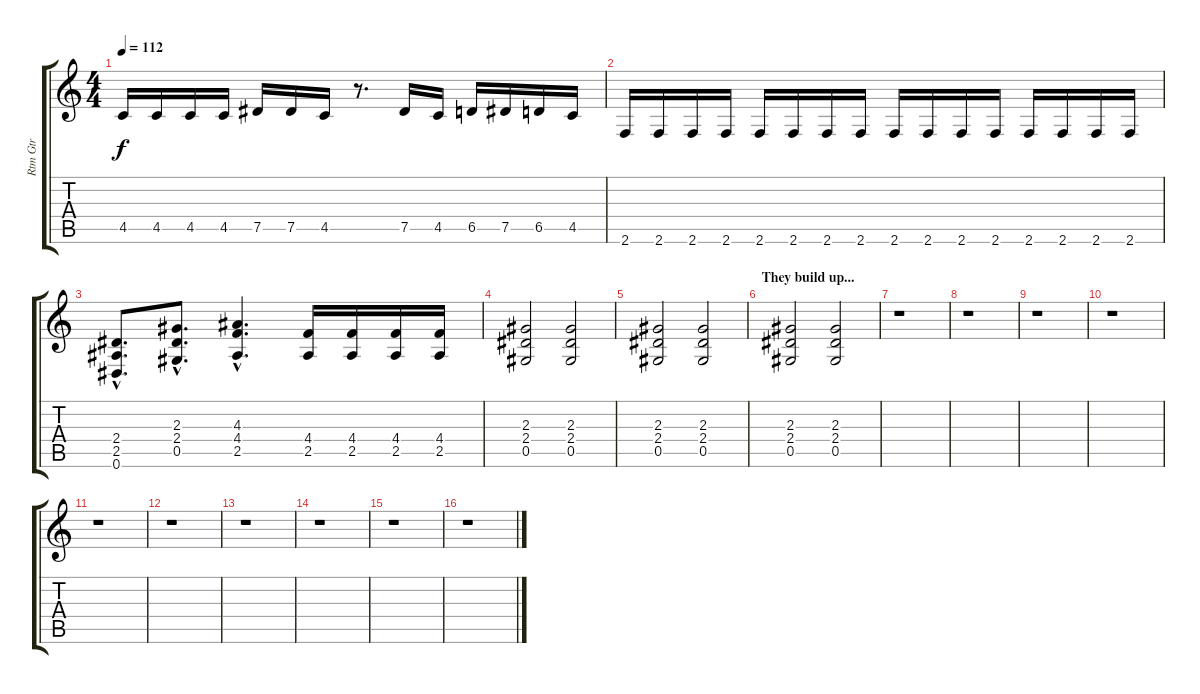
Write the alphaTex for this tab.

\track ("Rtm Gtr" "Rtm Gtr") {instrument distortionguitar}
\staff {score tabs}
\tuning (Eb4 Bb3 Gb3 Db3 Ab2 Eb2) {hide}
\ts (4 4)
\tempo 112
\clef g2
\ks c
4.5.16{dy f} 4.5.16 4.5.16 4.5.16 7.5.16 7.5.16 4.5.16 r.8{d} 7.5.16 4.5.16 6.5.16 7.5.16 6.5.16 4.5.16 |
2.6.16 2.6.16 2.6.16 2.6.16 2.6.16 2.6.16 2.6.16 2.6.16 2.6.16 2.6.16 2.6.16 2.6.16 2.6.16 2.6.16 2.6.16 2.6.16 |
(2.4{hac} 2.5{hac} 0.6{hac}).8{d} (2.3{hac} 2.4{hac} 0.5{hac}).8{d} (4.3{hac} 4.4{hac} 2.5{hac}).4{d} (4.4 2.5).16 (4.4 2.5).16 (4.4 2.5).16 (4.4 2.5).16 |
(2.3 2.4 0.5).2 (2.3 2.4 0.5).2{volume 10} |
(2.3 2.4 0.5).2{volume 8} (2.3 2.4 0.5).2{volume 6} |
\section ("" "They build up...")
(2.3 2.4 0.5).2{volume 4} (2.3 2.4 0.5).2{volume 2} |
r.1 |
r.1 |
r.1 |
r.1 |
r.1 |
r.1 |
r.1 |
r.1 |
r.1 |
r.1
